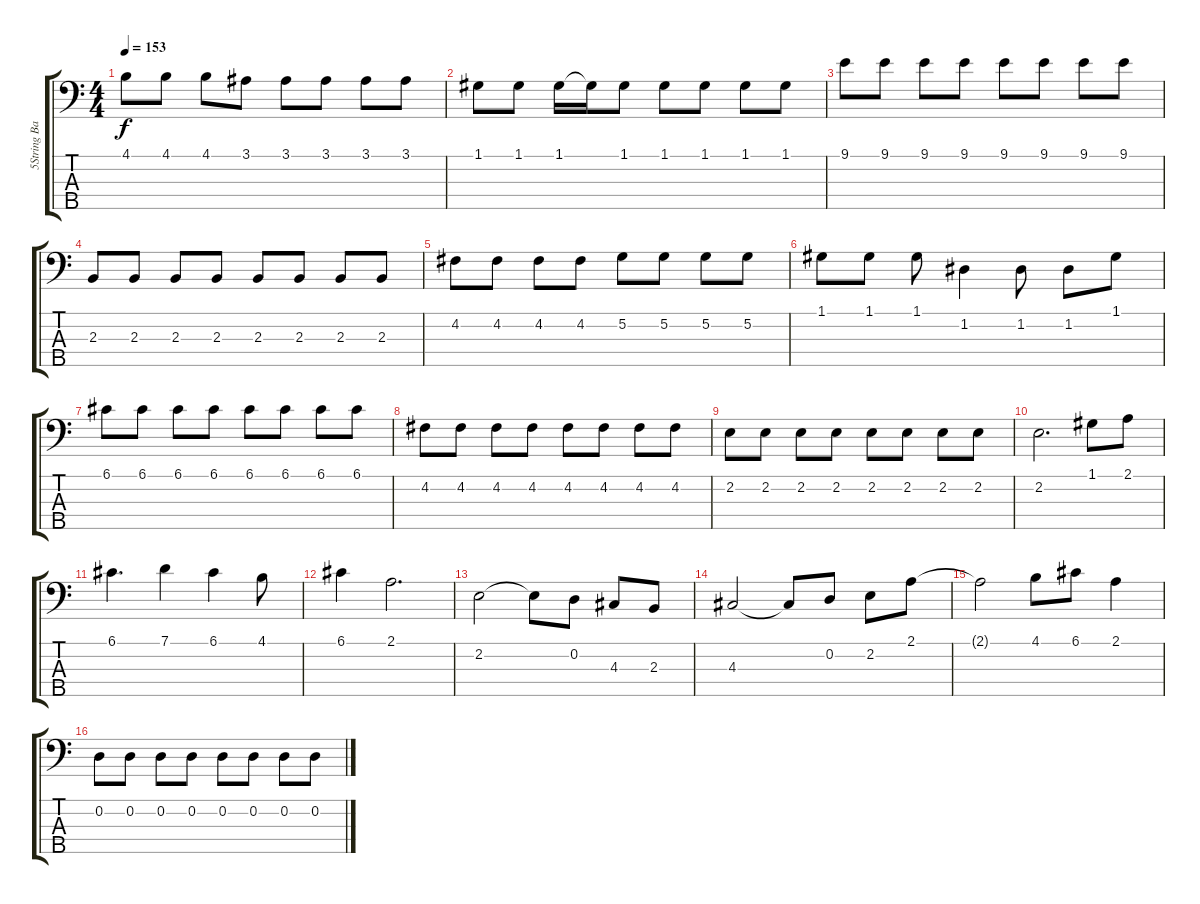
\track ("5String Bass" "5String Ba") {instrument fretlessbass}
\staff {score tabs}
\tuning (G2 D2 A1 E1 B0) {hide}
\ts (4 4)
\tempo 153
\clef f4
\ks c
4.1.8{dy f} 4.1.8 4.1.8 3.1.8 3.1.8 3.1.8 3.1.8 3.1.8 |
1.1.8 1.1.8 1.1.16 1.1{t}.16 1.1.8 1.1.8 1.1.8 1.1.8 1.1.8 |
9.1.8 9.1.8 9.1.8 9.1.8 9.1.8 9.1.8 9.1.8 9.1.8 |
2.3.8 2.3.8 2.3.8 2.3.8 2.3.8 2.3.8 2.3.8 2.3.8 |
4.2.8 4.2.8 4.2.8 4.2.8 5.2.8 5.2.8 5.2.8 5.2.8 |
1.1.8 1.1.8 1.1.8 1.2.4 1.2.8 1.2.8 1.1.8 |
6.1.8 6.1.8 6.1.8 6.1.8 6.1.8 6.1.8 6.1.8 6.1.8 |
4.2.8 4.2.8 4.2.8 4.2.8 4.2.8 4.2.8 4.2.8 4.2.8 |
2.2.8 2.2.8 2.2.8 2.2.8 2.2.8 2.2.8 2.2.8 2.2.8 |
2.2.2{d volume 11} 1.1.8 2.1.8 |
6.1.4{d} 7.1.4 6.1.4 4.1.8 |
6.1.4 2.1.2{d} |
2.2.2 2.2{t}.8 0.2.8 4.3.8 2.3.8 |
4.3.2 4.3{t}.8 0.2.8 2.2.8 2.1.8 |
2.1{t}.2 4.1.8 6.1.8 2.1.4 |
0.2.8{volume 14} 0.2.8 0.2.8 0.2.8 0.2.8 0.2.8 0.2.8 0.2.8
